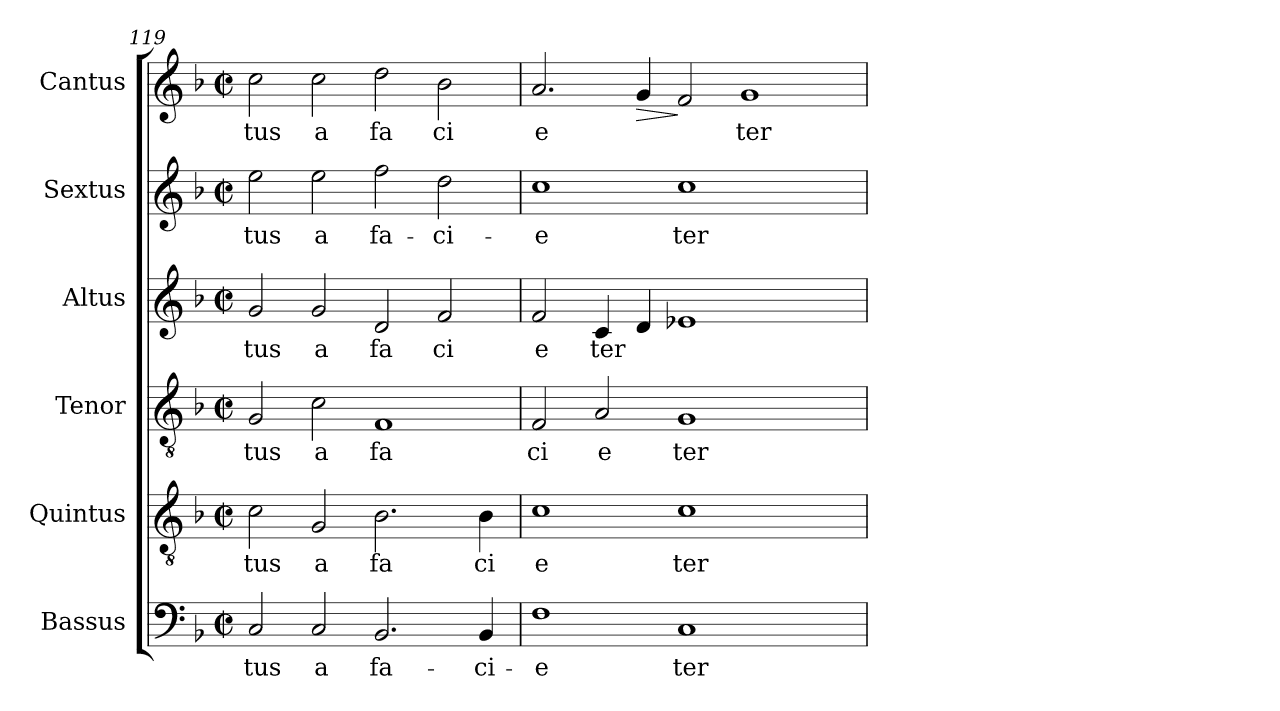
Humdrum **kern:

**kern	**text	**kern	**text	**kern	**text	**kern	**text	**kern	**text	**kern	**text	**dynam
*part6	*part6	*part5	*part5	*part4	*part4	*part3	*part3	*part2	*part2	*part1	*part1	*part1
*staff6	*staff6	*staff5	*staff5	*staff4	*staff4	*staff3	*staff3	*staff2	*staff2	*staff1	*staff1	*staff1
*I"Bassus	*	*I"Quintus	*	*I"Tenor	*	*I"Altus	*	*I"Sextus	*	*I"Cantus	*	*
*I'B	*	*I'Q	*	*I'T	*	*I'A	*	*I'S	*	*I'C	*	*
*clefF4	*	*clefGv2	*	*clefGv2	*	*clefG2	*	*clefG2	*	*clefG2	*	*
*k[b-]	*	*k[b-]	*	*k[b-]	*	*k[b-]	*	*k[b-]	*	*k[b-]	*	*
*F:	*	*F:	*	*F:	*	*F:	*	*F:	*	*F:	*	*
*M2/2	*	*M2/2	*	*M2/2	*	*M2/2	*	*M2/2	*	*M2/2	*	*
*met(c|)	*	*met(c|)	*	*met(c|)	*	*met(c|)	*	*met(c|)	*	*met(c|)	*	*
=119	=119	=119	=119	=119	=119	=119	=119	=119	=119	=119	=119	=119
!	!LO:LY:b:cj	!	!LO:LY:b:cj	!	!LO:LY:b:cj	!	!LO:LY:b:cj	!	!LO:LY:b:cj	!	!LO:LY:b:cj	!
2C/	-tus	2c\	tus	2G/	tus	2g/	tus	2ee\	-tus	2cc\	tus	.
!	!LO:LY:b:cj	!	!LO:LY:b:cj	!	!LO:LY:b:cj	!	!LO:LY:b:cj	!	!LO:LY:b:cj	!	!LO:LY:b:cj	!
2C/	a	2G/	a	2c\	a	2g/	a	2ee\	a	2cc\	a	.
!	!LO:LY:b:cj	!	!LO:LY:b:cj	!	!LO:LY:b:cj	!	!LO:LY:b:cj	!	!LO:LY:b:cj	!	!LO:LY:b:cj	!
2.BB-/	fa-	2.B-\	fa	1F	fa	2d/	fa	2ff\	fa-	2dd\	fa	.
!	!	!	!	!	!	!	!LO:LY:b:cj	!	!LO:LY:b:cj	!	!LO:LY:b:cj	!
.	.	.	.	.	.	2f/	ci	2dd\	-ci-	2b-\	ci	.
!	!LO:LY:b:cj	!	!LO:LY:b:cj	!	!	!	!	!	!	!	!	!
4BB-/	-ci-	4B-\	ci	.	.	.	.	.	.	.	.	.
=120	=120	=120	=120	=120	=120	=120	=120	=120	=120	=120	=120	=120
!	!LO:LY:b:cj	!	!LO:LY:b:cj	!	!LO:LY:b:cj	!	!LO:LY:b:cj	!	!LO:LY:b:cj	!	!LO:LY:b:cj	!
1F	-e	1c	e	2F/	ci	2f/	e	1cc	-e	2.a/	e	.
!	!	!	!	!	!LO:LY:b:cj	!	!LO:LY:b:cj	!	!	!	!	!
.	.	.	.	2A/	e	4c/	ter	.	.	.	.	.
!	!	!	!	!	!	!	!LO:LY:b:cj	!	!	!	!LO:LY:b:cj	!LO:HP:b
.	.	.	.	.	.	4d/	.	.	.	4g>/	.	>
!	!LO:LY:b:cj	!	!LO:LY:b:cj	!	!LO:LY:b:cj	!	!LO:LY:b:cj	!	!LO:LY:b:cj	!	!LO:LY:b:cj	!
1C	ter-	1c	ter	1G	ter	1e-X	.	1cc	ter-	2f/	.	]
!	!	!	!	!	!	!	!	!	!	!	!LO:LY:b:cj	!
.	.	.	.	.	.	.	.	.	.	1g	ter	.
2ryy	.	2ryy	.	2ryy	.	2ryy	.	2ryy	.	.	.	.
=	=	=	=	=	=	=	=	=	=	=	=	=
*-	*-	*-	*-	*-	*-	*-	*-	*-	*-	*-	*-	*-
